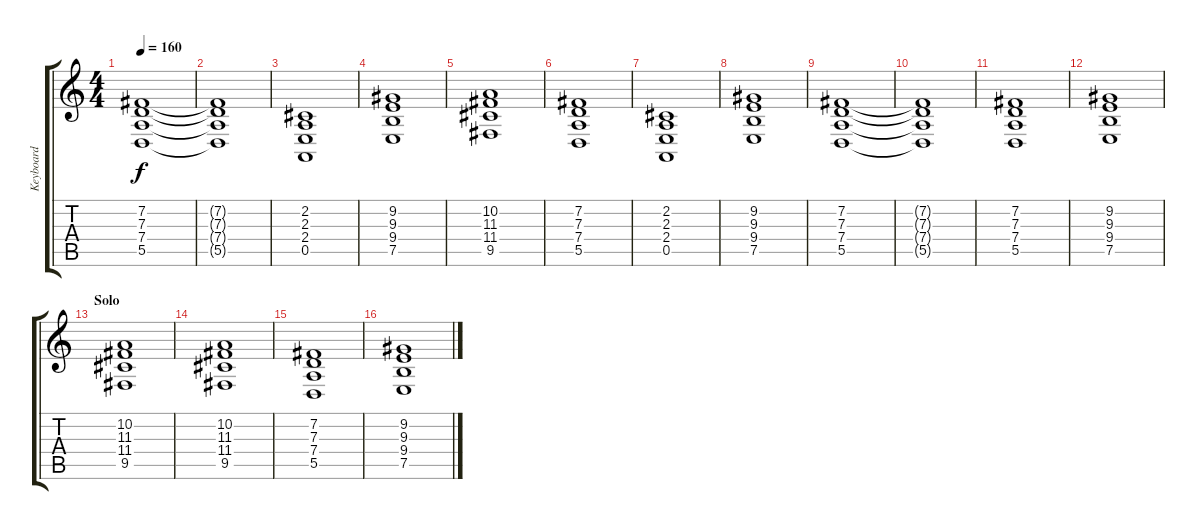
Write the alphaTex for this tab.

\track ("Keyboard" "Keyboard") {instrument reedorgan}
\staff {score tabs}
\tuning (E4 B3 G3 D3 A2 E2) {hide}
\ts (4 4)
\tempo 160
\clef g2
\ks c
(7.2 7.3 7.4 5.5).1{dy f} |
(7.2{t} 7.3{t} 7.4{t} 5.5{t}).1 |
(2.2 2.3 2.4 0.5).1{volume 10 instrument stringensemble1} |
(9.2 9.3 9.4 7.5).1 |
(10.2 11.3 11.4 9.5).1 |
(7.2 7.3 7.4 5.5).1 |
(2.2 2.3 2.4 0.5).1 |
(9.2 9.3 9.4 7.5).1 |
(7.2 7.3 7.4 5.5).1 |
(7.2{t} 7.3{t} 7.4{t} 5.5{t}).1 |
(7.2 7.3 7.4 5.5).1 |
(9.2 9.3 9.4 7.5).1 |
\section ("" "Solo")
(10.2 11.3 11.4 9.5).1 |
(10.2 11.3 11.4 9.5).1 |
(7.2 7.3 7.4 5.5).1 |
(9.2 9.3 9.4 7.5).1
